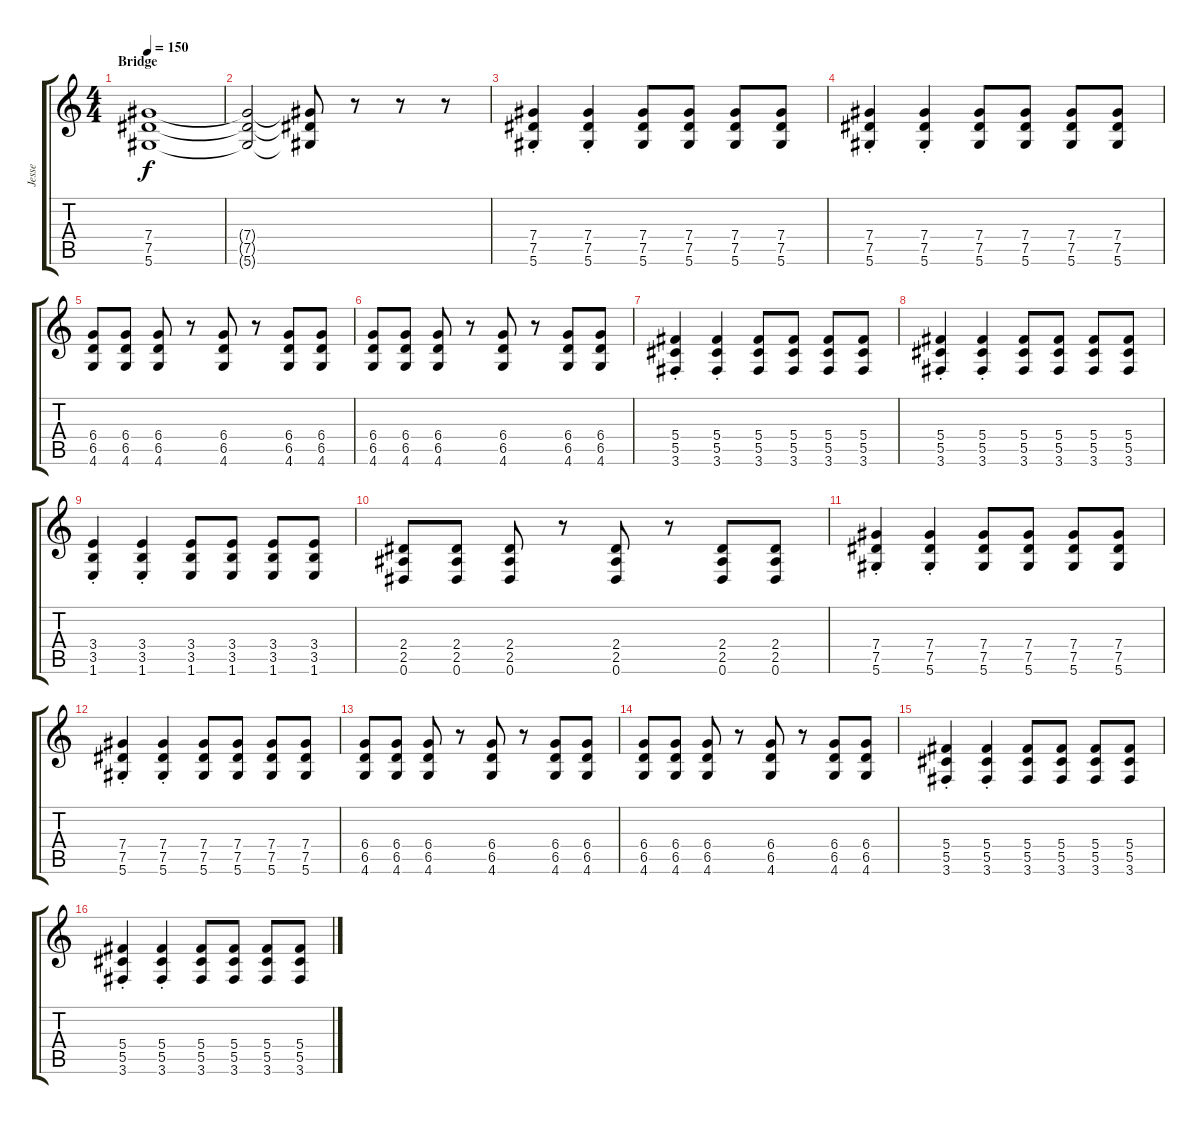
\track ("Jesse" "Jesse") {instrument overdrivenguitar}
\staff {score tabs}
\tuning (Eb4 Bb3 Gb3 Db3 Ab2 Eb2) {hide}
\ts (4 4)
\section ("" "Bridge")
\tempo 150
\clef g2
\ks c
(7.4 7.5 5.6).1{dy f} |
(7.4{t} 7.5{t} 5.6{t}).2 (7.4{t} 7.5{t} 5.6{t}).8 r.8 r.8 r.8 |
(7.4{st} 7.5{st} 5.6{st}).4 (7.4{st} 7.5{st} 5.6{st}).4 (7.4 7.5 5.6).8 (7.4 7.5 5.6).8 (7.4 7.5 5.6).8 (7.4 7.5 5.6).8 |
(7.4{st} 7.5{st} 5.6{st}).4 (7.4{st} 7.5{st} 5.6{st}).4 (7.4 7.5 5.6).8 (7.4 7.5 5.6).8 (7.4 7.5 5.6).8 (7.4 7.5 5.6).8 |
(6.4 6.5 4.6).8 (6.4 6.5 4.6).8 (6.4 6.5 4.6).8 r.8 (6.4 6.5 4.6).8 r.8 (6.4 6.5 4.6).8 (6.4 6.5 4.6).8 |
(6.4 6.5 4.6).8 (6.4 6.5 4.6).8 (6.4 6.5 4.6).8 r.8 (6.4 6.5 4.6).8 r.8 (6.4 6.5 4.6).8 (6.4 6.5 4.6).8 |
(5.4{st} 5.5{st} 3.6{st}).4 (5.4{st} 5.5{st} 3.6{st}).4 (5.4 5.5 3.6).8 (5.4 5.5 3.6).8 (5.4 5.5 3.6).8 (5.4 5.5 3.6).8 |
(5.4{st} 5.5{st} 3.6{st}).4 (5.4{st} 5.5{st} 3.6{st}).4 (5.4 5.5 3.6).8 (5.4 5.5 3.6).8 (5.4 5.5 3.6).8 (5.4 5.5 3.6).8 |
(3.4{st} 3.5{st} 1.6{st}).4 (3.4{st} 3.5{st} 1.6{st}).4 (3.4 3.5 1.6).8 (3.4 3.5 1.6).8 (3.4 3.5 1.6).8 (3.4 3.5 1.6).8 |
(2.4 2.5 0.6).8 (2.4 2.5 0.6).8 (2.4 2.5 0.6).8 r.8 (2.4 2.5 0.6).8 r.8 (2.4 2.5 0.6).8 (2.4 2.5 0.6).8 |
(7.4{st} 7.5{st} 5.6{st}).4 (7.4{st} 7.5{st} 5.6{st}).4 (7.4 7.5 5.6).8 (7.4 7.5 5.6).8 (7.4 7.5 5.6).8 (7.4 7.5 5.6).8 |
(7.4{st} 7.5{st} 5.6{st}).4 (7.4{st} 7.5{st} 5.6{st}).4 (7.4 7.5 5.6).8 (7.4 7.5 5.6).8 (7.4 7.5 5.6).8 (7.4 7.5 5.6).8 |
(6.4 6.5 4.6).8 (6.4 6.5 4.6).8 (6.4 6.5 4.6).8 r.8 (6.4 6.5 4.6).8 r.8 (6.4 6.5 4.6).8 (6.4 6.5 4.6).8 |
(6.4 6.5 4.6).8 (6.4 6.5 4.6).8 (6.4 6.5 4.6).8 r.8 (6.4 6.5 4.6).8 r.8 (6.4 6.5 4.6).8 (6.4 6.5 4.6).8 |
(5.4{st} 5.5{st} 3.6{st}).4 (5.4{st} 5.5{st} 3.6{st}).4 (5.4 5.5 3.6).8 (5.4 5.5 3.6).8 (5.4 5.5 3.6).8 (5.4 5.5 3.6).8 |
(5.4{st} 5.5{st} 3.6{st}).4 (5.4{st} 5.5{st} 3.6{st}).4 (5.4 5.5 3.6).8 (5.4 5.5 3.6).8 (5.4 5.5 3.6).8 (5.4 5.5 3.6).8
